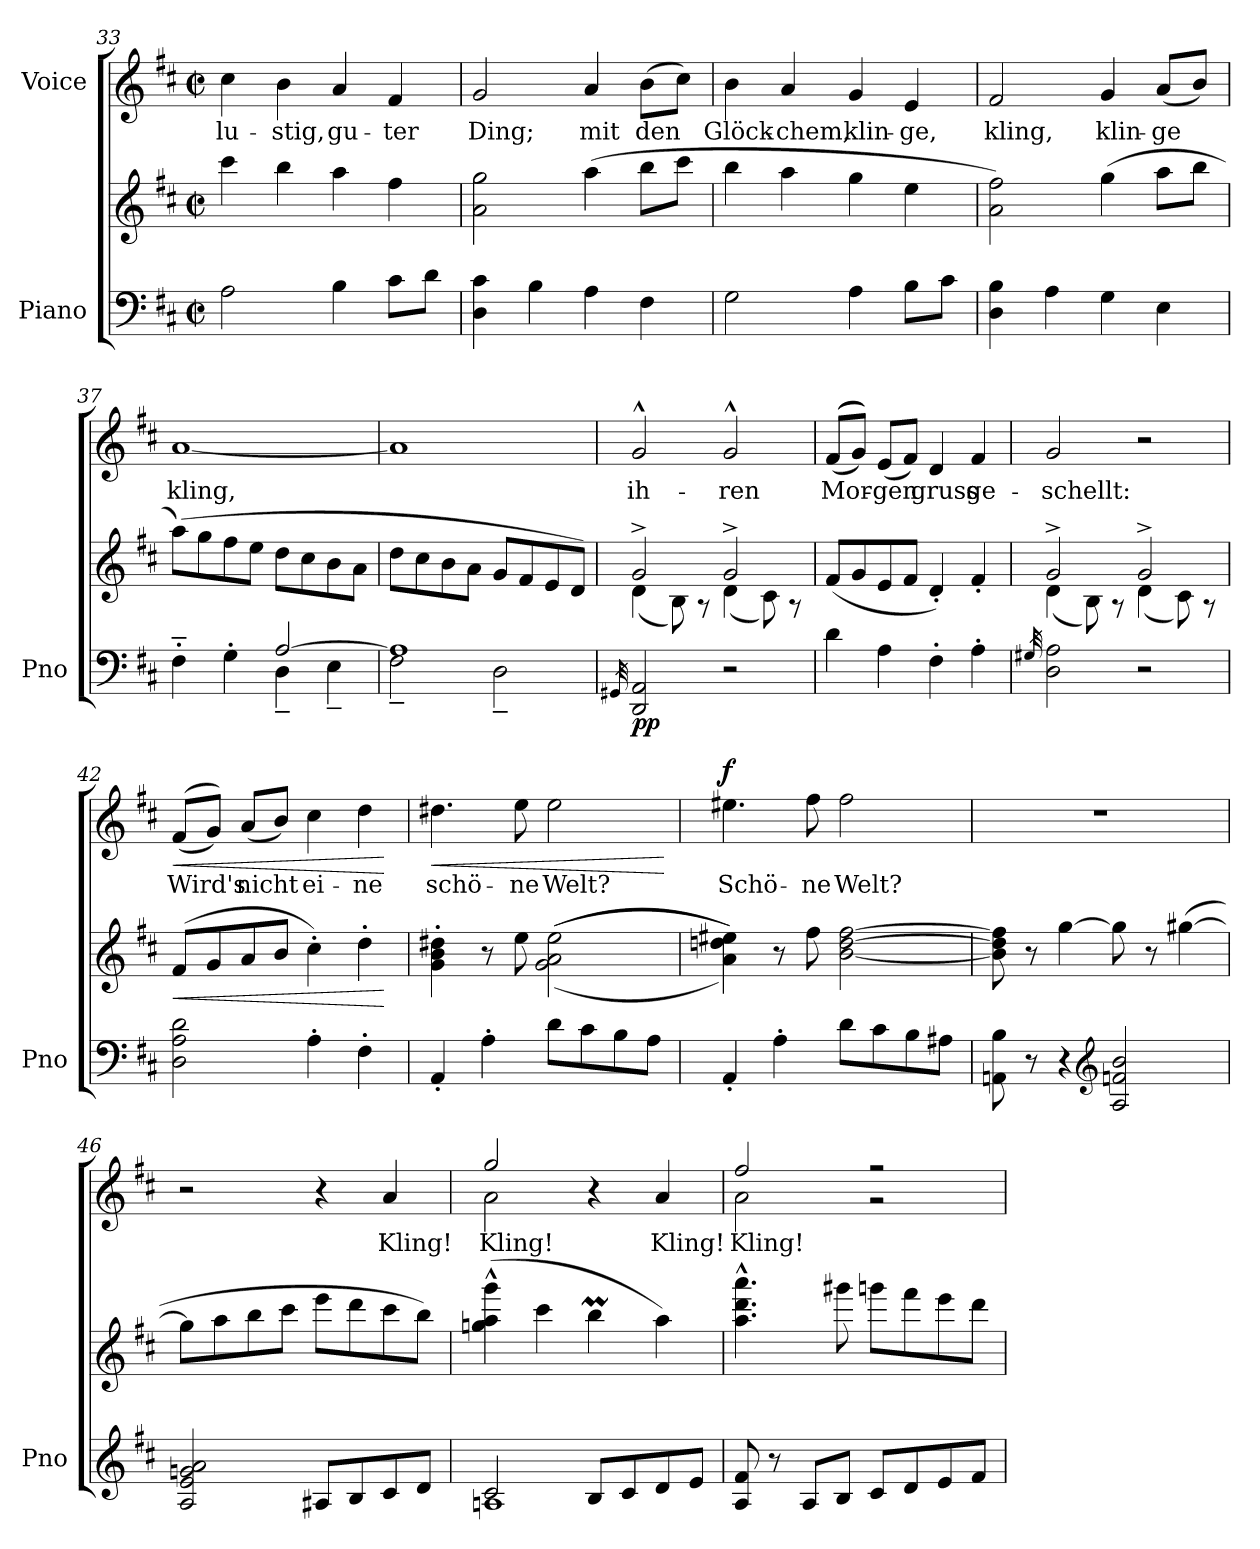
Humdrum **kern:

**kern	**kern	**dynam	**kern	**text	**dynam
*part2	*part2	*part2	*part1	*part1	*part1
*staff3	*staff2	*staff2/3	*staff1	*staff1	*staff1
*I"Piano	*	*	*I"Voice	*	*
*I'Pno	*	*	*	*	*
*clefF4	*clefG2	*	*clefG2	*	*
*k[f#c#]	*k[f#c#]	*	*k[f#c#]	*	*
*M2/2	*M2/2	*	*M2/2	*	*
*met(c|)	*met(c|)	*	*met(c|)	*	*
=33	=33	=33	=33	=33	=33
!	!	!	!	!LO:LY:b	!
2A\	4ccc#\	.	4cc#\	lu-	.
!	!	!	!	!LO:LY:b	!
.	4bb\	.	4b\	-stig,	.
!	!	!	!	!LO:LY:b	!
4B\	4aa\	.	4a/	gu-	.
!	!	!	!	!LO:LY:b	!
8c#\L	4ff#\	.	4f#/	-ter	.
8d\J	.	.	.	.	.
=34	=34	=34	=34	=34	=34
!	!	!	!	!LO:LY:b	!
4D\ 4c#\	2a\ 2gg\	.	2g/	Ding;	.
4B\	.	.	.	.	.
!	!	!	!	!LO:LY:b	!
4A\	(4aa\	.	4a/	mit	.
!	!	!	!	!LO:LY:b	!
4F#\	8bb\L	.	(8b\L	den	.
.	8ccc#\J	.	8cc#\J)	.	.
=35	=35	=35	=35	=35	=35
!	!	!	!	!LO:LY:b	!
2G\	4bb\	.	4b\	Glöck-	.
!	!	!	!	!LO:LY:b	!
.	4aa\	.	4a/	-chem,	.
!	!	!	!	!LO:LY:b	!
4A\	4gg\	.	4g/	klin-	.
!	!	!	!	!LO:LY:b	!
8B\L	4ee\	.	4e/	-ge,	.
8c#\J	.	.	.	.	.
!!LO:PB:g=z
=36	=36	=36	=36	=36	=36
!	!	!	!	!LO:LY:b	!
4D\ 4B\	2a\ 2ff#\)	.	2f#/	kling,	.
4A\	.	.	.	.	.
!	!	!	!	!LO:LY:b	!
4G\	(4gg\	.	4g/	klin-	.
!	!	!	!	!LO:LY:b	!
4E\	8aa\L	.	(8a/L	-ge	.
.	8bb\J	.	8b/J)	.	.
!!LO:LB:g=z
=37	=37	=37	=37	=37	=37
*^	*	*	*	*	*
!	!	!	!	!	!LO:LY:b	!
4F#'<~<\	2ryy	(8aa\L)	.	[1a	kling,	.
.	.	8gg\	.	.	.	.
4G'<\	.	8ff#\	.	.	.	.
.	.	8ee\J	.	.	.	.
[2A/	4D~\	8dd\L	.	.	.	.
.	.	8cc#\	.	.	.	.
.	4E~\	8b\	.	.	.	.
.	.	8a\J	.	.	.	.
=38	=38	=38	=38	=38	=38	=38
1A]	2F#~\	8dd\L	.	1a]	.	.
.	.	8cc#\	.	.	.	.
.	.	8b\	.	.	.	.
.	.	8a\J	.	.	.	.
.	2D~\	8g/L	.	.	.	.
.	.	8f#/	.	.	.	.
.	.	8e/	.	.	.	.
.	.	8d/J)	.	.	.	.
*v	*v	*	*	*	*	*
=39	=39	=39	=39	=39	=39
32qGG#X/	.	.	.	.	.
*	*^	*	*	*	*
!	!	!	!LO:DY:b=2	!	!LO:LY:b	!
2DD/ 2AA/	2g^/	(4d\	pp	2g^^/	ih-	.
.	.	8B\)	.	.	.	.
.	.	8r	.	.	.	.
!	!	!	!	!	!LO:LY:b	!
2r	2g^/	(4d\	.	2g^^/	-ren	.
.	.	8c#\)	.	.	.	.
.	.	8r	.	.	.	.
=40	=40	=40	=40	=40	=40	=40
!	!	!	!	!	!LO:LY:b	!
*	*v	*v	*	*	*	*
4d\	(8f#/L	.	(((8f#/L	Mor-	.
.	8g/	.	8g/J)))	.	.
!	!	!	!	!LO:LY:b	!
4A\	8e/	.	(8e/L	-gen	.
.	8f#/J	.	8f#/J)	.	.
!	!	!	!	!LO:LY:b	!
4F#'\	4d'/)	.	4d/	gruss	.
!	!	!	!	!LO:LY:b	!
4A'\	4f#'/	.	4f#/	ge-	.
=41	=41	=41	=41	=41	=41
32qG#X/	.	.	.	.	.
*	*^	*	*	*	*
!	!	!	!	!	!LO:LY:b	!
2D\ 2A\	2g^/	(4d\	.	2g/	-schellt:	.
.	.	8B\)	.	.	.	.
.	.	8r	.	.	.	.
2r	2g^/	(4d\	.	2r	.	.
.	.	8c#\)	.	.	.	.
.	.	8r	.	.	.	.
!!LO:LB:g=z
=42	=42	=42	=42	=42	=42	=42
!	!	!	!LO:HP:b	!	!LO:LY:b	!LO:HP:b
*	*v	*v	*	*	*	*
2D\ 2A\ 2d\	(8f#/L	<	((8f#/L	Wird's	<
.	8g/	.	8g/J))	.	.
!	!	!	!	!LO:LY:b	!
.	8a/	.	(8a/L	nicht	.
.	8b/J	.	8b/J)	.	.
!	!	!	!	!LO:LY:b	!
4A'\	4cc#'\)	.	4cc#\	ei-	.
!	!	!	!	!LO:LY:b	!
4F#'\	4dd'\	.	4dd\	-ne	.
.	.	[	.	.	[
!!LO:PB:g=z
=43	=43	=43	=43	=43	=43
!	!	!	!	!LO:LY:b	!LO:HP:b
4AA'/	4g\' 4b\' 4dd#X\'	.	4.dd#X\	schö-	<
4A'\	8r	.	.	.	.
!	!	!	!	!LO:LY:b	!
.	8ee\	.	8ee\	-ne	.
!	!	!	!	!LO:LY:b	!
8d\L	(((2g\ 2a\ 2ee\	.	2ee\	Welt?	.
8c#\	.	.	.	.	.
8B\	.	.	.	.	.
8A\J	.	.	.	.	.
.	.	.	.	.	[
=44	=44	=44	=44	=44	=44
!	!	!	!	!LO:LY:b	!LO:DY:b
4AA'/	4a\ 4ddn\ 4ee#X\)))	.	4.ee#X\	Schö-	f
4A'\	8r	.	.	.	.
!	!	!	!	!LO:LY:b	!
.	8ff#\	.	8ff#\	-ne	.
!	!	!	!	!LO:LY:b	!
8d\L	[2b\ [2dd\ [2ff#\	.	2ff#\	Welt?	.
8c#\	.	.	.	.	.
8B\	.	.	.	.	.
8A#X\J	.	.	.	.	.
=45	=45	=45	=45	=45	=45
8AAn\ 8B\	8b\] 8dd\] 8ff#\]	.	1r	.	.
8r	8r	.	.	.	.
4r	[4gg\	.	.	.	.
*clefG2	*	*	*	*	*
2A/ 2fn/ 2b/	8gg\]	.	.	.	.
.	8r	.	.	.	.
.	([4gg#X\	.	.	.	.
=46	=46	=46	=46	=46	=46
2A/ 2e/ 2gn/ 2a/	8gg#\L]	.	2r	.	.
.	8aa\	.	.	.	.
.	8bb\	.	.	.	.
.	8ccc#\J	.	.	.	.
8A#X/L	8eee\L	.	4r	.	.
8B/	8ddd\	.	.	.	.
!	!	!	!	!LO:LY:b	!
8c#/	8ccc#\	.	4a/	Kling!	.
8d/J	8bb\J)	.	.	.	.
!!LO:LB:g=z
=47	=47	=47	=47	=47	=47
*^	*	*	*	*	*
!	!	!	!	!	!LO:LY:b	!
*	*	*	*	*^	*	*
2c#/	1An	(4ggn\^^ 4aa\^^ 4ggg\^^	.	2gg/	2a\	Kling!	.
.	.	4ccc#\	.	.	.	.	.
8B/L	.	4bbM\	.	4r	2ryy	.	.
8c#/	.	.	.	.	.	.	.
!	!	!	!	!	!	!LO:LY:b	!
8d/	.	4aa\)	.	4a/	.	Kling!	.
8e/J	.	.	.	.	.	.	.
*v	*v	*	*	*	*	*	*
!!LO:LB:g=z	!!
=48	=48	=48	=48	=48	=48	=48
!	!	!	!	!	!LO:LY:b	!
8A/ 8f#/	4.aa\^^ 4.ddd\^^ 4.aaa\^^	.	2ff#/	2a\	Kling!	.
8r	.	.	.	.	.	.
8A/L	.	.	.	.	.	.
8B/J	8ggg#X\	.	.	.	.	.
8c#/L	8gggn\L	.	2r	2r	.	.
8d/	8fff#\	.	.	.	.	.
8e/	8eee\	.	.	.	.	.
8f#/J	8ddd\J	.	.	.	.	.
*	*	*	*v	*v	*	*
=	=	=	=	=	=
*-	*-	*-	*-	*-	*-
